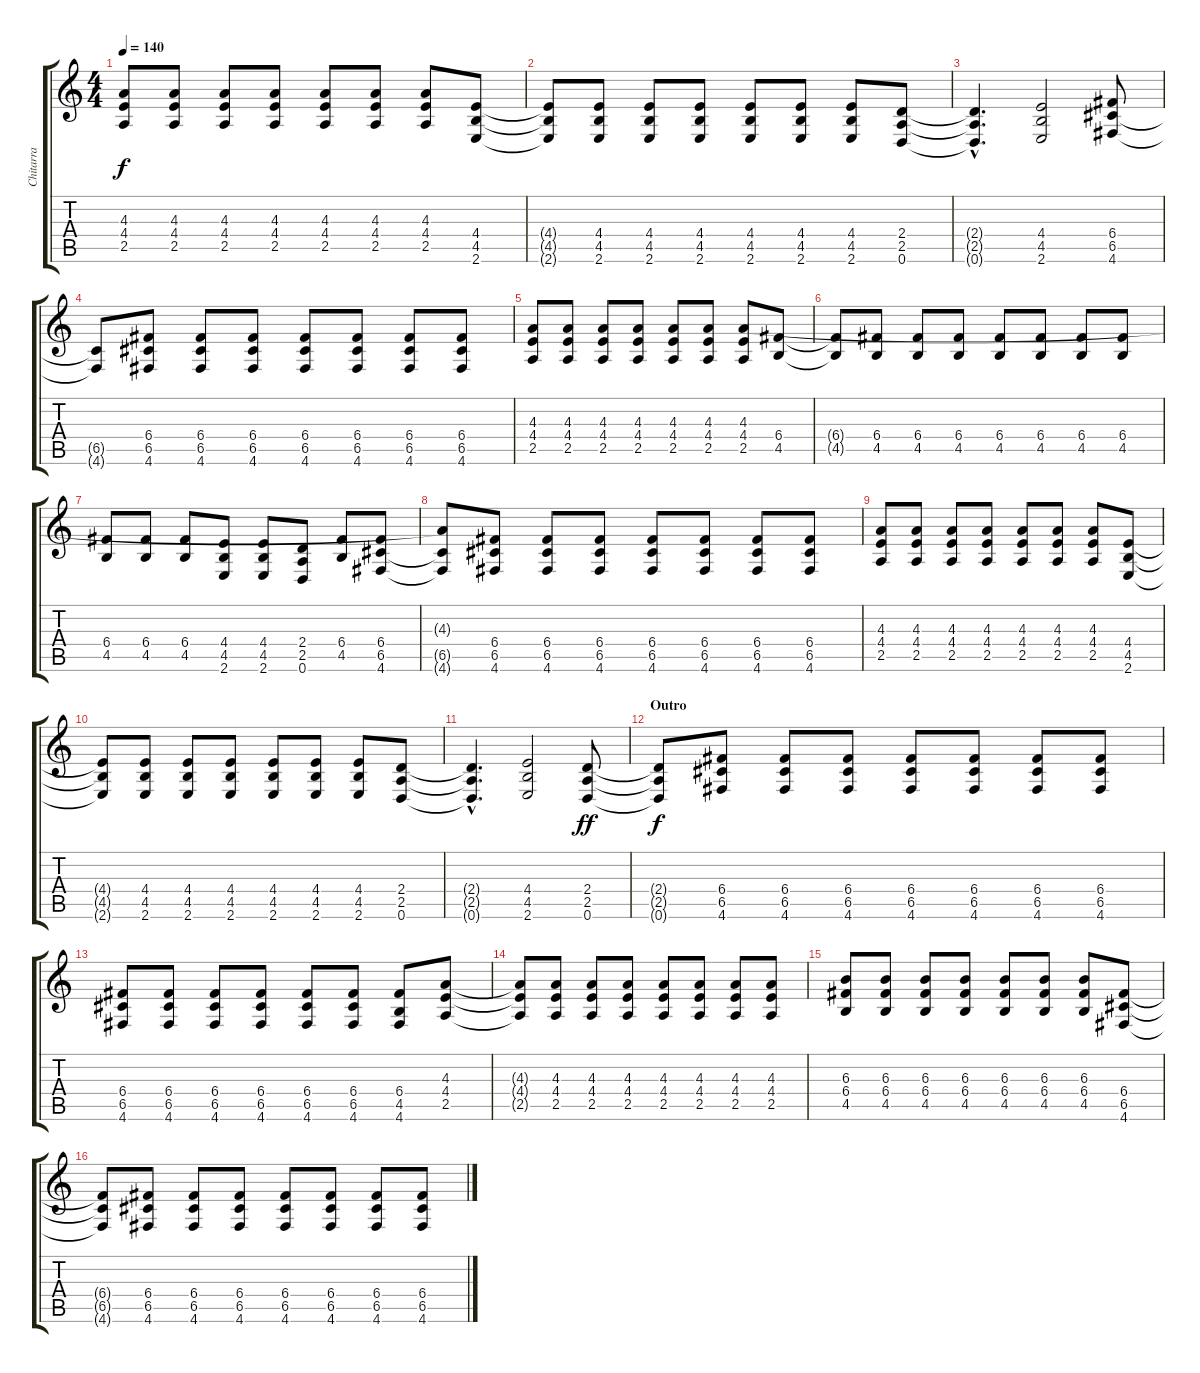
\track ("Chitarra" "Chitarra") {instrument distortionguitar}
\staff {score tabs}
\tuning (D4 A3 F3 C3 G2 D2) {hide}
\ts (4 4)
\tempo 140
\clef g2
\ks c
(4.3 4.4 2.5).8{dy f} (4.3 4.4 2.5).8 (4.3 4.4 2.5).8 (4.3 4.4 2.5).8 (4.3 4.4 2.5).8 (4.3 4.4 2.5).8 (4.3 4.4 2.5).8 (4.4 4.5 2.6).8 |
(4.4{t} 4.5{t} 2.6{t}).8 (4.4 4.5 2.6).8 (4.4 4.5 2.6).8 (4.4 4.5 2.6).8 (4.4 4.5 2.6).8 (4.4 4.5 2.6).8 (4.4 4.5 2.6).8 (2.4 2.5 0.6).8 |
(2.4{hac t} 2.5{hac t} 0.6{hac t}).4{d} (4.4 4.5 2.6).2 (6.4 6.5 4.6).8 |
(6.5{t} 4.6{t}).8 (6.4 6.5 4.6).8 (6.4 6.5 4.6).8 (6.4 6.5 4.6).8 (6.4 6.5 4.6).8 (6.4 6.5 4.6).8 (6.4 6.5 4.6).8 (6.4 6.5 4.6).8 |
(4.3 4.4 2.5).8 (4.3 4.4 2.5).8 (4.3 4.4 2.5).8 (4.3 4.4 2.5).8 (4.3 4.4 2.5).8 (4.3 4.4 2.5).8 (4.3 4.4 2.5).8 (6.4 4.5).8 |
(6.4{t} 4.5{t}).8 (6.4 4.5).8 (6.4 4.5).8 (6.4 4.5).8 (6.4 4.5).8 (6.4 4.5).8 (6.4 4.5).8 (6.4 4.5).8 |
(6.4 4.5).8 (6.4 4.5).8 (6.4 4.5).8 (4.4 4.5 2.6).8 (4.4 4.5 2.6).8 (2.4 2.5 0.6).8 (6.4 4.5).8 (6.4 6.5 4.6).8 |
(4.3{t} 6.5{t} 4.6{t}).8 (6.4 6.5 4.6).8 (6.4 6.5 4.6).8 (6.4 6.5 4.6).8 (6.4 6.5 4.6).8 (6.4 6.5 4.6).8 (6.4 6.5 4.6).8 (6.4 6.5 4.6).8 |
(4.3 4.4 2.5).8 (4.3 4.4 2.5).8 (4.3 4.4 2.5).8 (4.3 4.4 2.5).8 (4.3 4.4 2.5).8 (4.3 4.4 2.5).8 (4.3 4.4 2.5).8 (4.4 4.5 2.6).8 |
(4.4{t} 4.5{t} 2.6{t}).8 (4.4 4.5 2.6).8 (4.4 4.5 2.6).8 (4.4 4.5 2.6).8 (4.4 4.5 2.6).8 (4.4 4.5 2.6).8 (4.4 4.5 2.6).8 (2.4 2.5 0.6).8 |
(2.4{hac t} 2.5{hac t} 0.6{hac t}).4{d} (4.4 4.5 2.6).2 (2.4 2.5 0.6).8{dy ff} |
\section ("" "Outro")
(2.4{t} 2.5{t} 0.6{t}).8{dy f} (6.4 6.5 4.6).8 (6.4 6.5 4.6).8 (6.4 6.5 4.6).8 (6.4 6.5 4.6).8 (6.4 6.5 4.6).8 (6.4 6.5 4.6).8 (6.4 6.5 4.6).8 |
(6.4 6.5 4.6).8 (6.4 6.5 4.6).8 (6.4 6.5 4.6).8 (6.4 6.5 4.6).8 (6.4 6.5 4.6).8 (6.4 6.5 4.6).8 (6.4 4.5 4.6).8 (4.3 4.4 2.5).8 |
(4.3{t} 4.4{t} 2.5{t}).8 (4.3 4.4 2.5).8 (4.3 4.4 2.5).8 (4.3 4.4 2.5).8 (4.3 4.4 2.5).8 (4.3 4.4 2.5).8 (4.3 4.4 2.5).8 (4.3 4.4 2.5).8 |
(6.3 6.4 4.5).8 (6.3 6.4 4.5).8 (6.3 6.4 4.5).8 (6.3 6.4 4.5).8 (6.3 6.4 4.5).8 (6.3 6.4 4.5).8 (6.3 6.4 4.5).8 (6.4 6.5 4.6).8 |
(6.4{t} 6.5{t} 4.6{t}).8 (6.4 6.5 4.6).8 (6.4 6.5 4.6).8 (6.4 6.5 4.6).8 (6.4 6.5 4.6).8 (6.4 6.5 4.6).8 (6.4 6.5 4.6).8 (6.4 6.5 4.6).8
